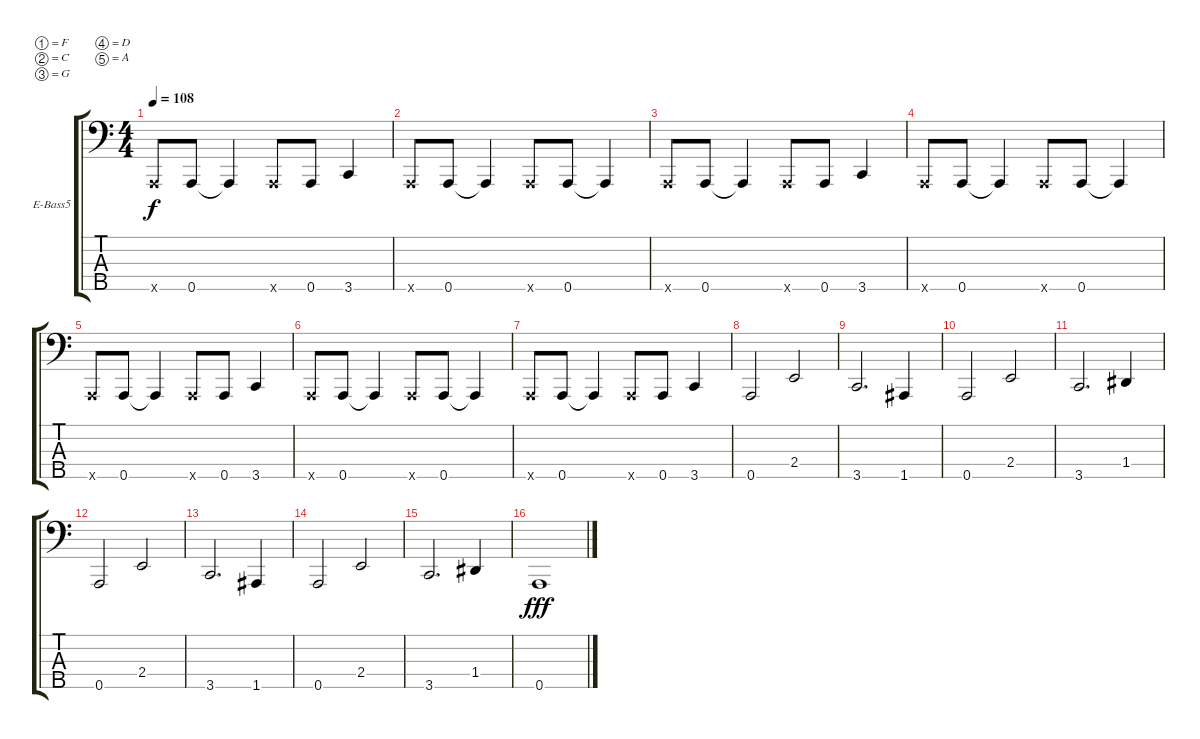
\bracketExtendMode groupsimilarinstruments
\firstSystemTrackNameOrientation horizontal
\otherSystemsTrackNameOrientation horizontal
\track ("Extra low sound" "E-Bass5") {instrument electricbassfinger}
\staff {score tabs}
\tuning (F2 C2 G1 D1 A0)
\ts (4 4)
\tempo 108
\clef f4
\ks c
0.5{x}.8{dy f} 0.5.8 0.5{t}.4 0.5{x}.8 0.5.8 3.5.4 |
0.5{x}.8 0.5.8 0.5{t}.4 0.5{x}.8 0.5.8 0.5{t}.4 |
0.5{x}.8 0.5.8 0.5{t}.4 0.5{x}.8 0.5.8 3.5.4 |
0.5{x}.8 0.5.8 0.5{t}.4 0.5{x}.8 0.5.8 0.5{t}.4 |
0.5{x}.8 0.5.8 0.5{t}.4 0.5{x}.8 0.5.8 3.5.4 |
0.5{x}.8 0.5.8 0.5{t}.4 0.5{x}.8 0.5.8 0.5{t}.4 |
0.5{x}.8 0.5.8 0.5{t}.4 0.5{x}.8 0.5.8 3.5.4 |
0.5.2 2.4.2 |
3.5.2{d} 1.5.4 |
0.5.2 2.4.2 |
3.5.2{d} 1.4.4 |
0.5.2 2.4.2 |
3.5.2{d} 1.5.4 |
0.5.2 2.4.2 |
3.5.2{d} 1.4.4 |
0.5.1{dy fff}
